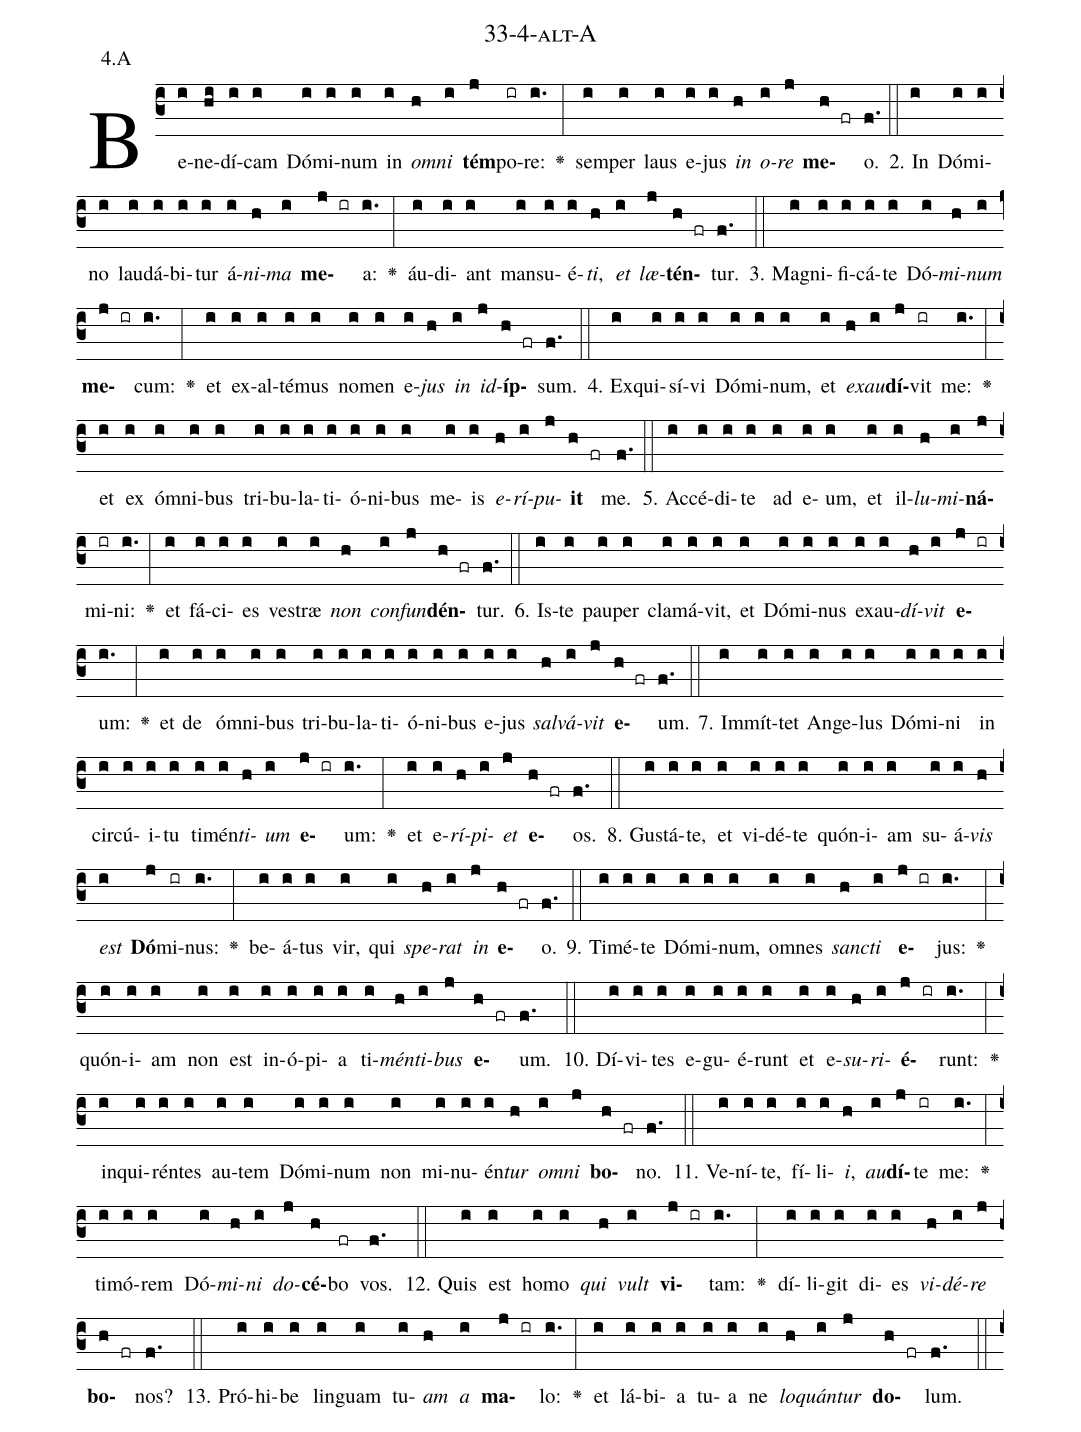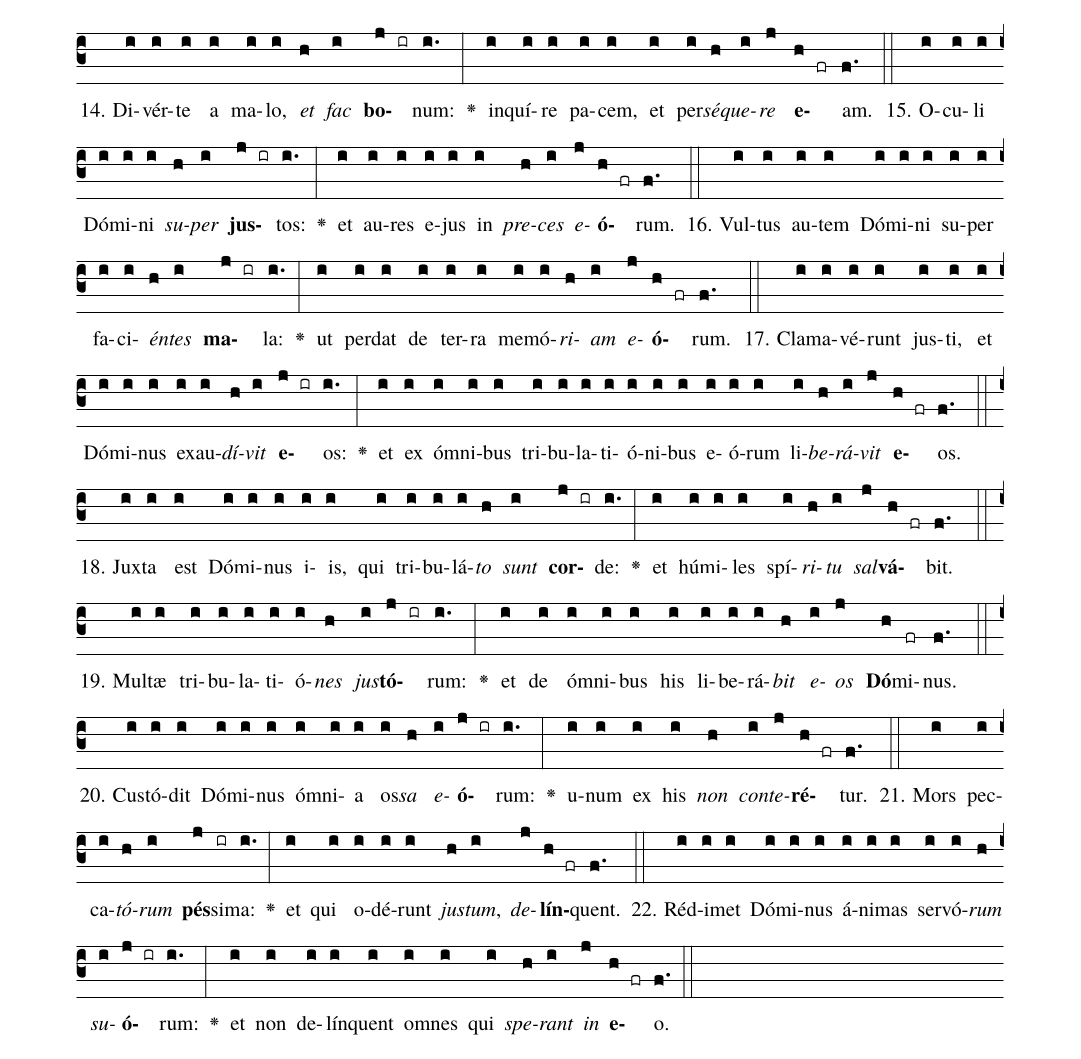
name: 33-4-alt-A;
annotation: 4.A;
%%
(c3)Be(i)ne(hi)dí(i)cam(i) Dó(i)mi(i)num(i) in(i) <i>om</i>(h)<i>ni</i>(i) <b>tém</b>(j)po(ir)re:(i.) <v>\greheightstar</v>(:) sem(i)per(i) laus(i) e(i)jus(i) <i>in</i>(h) <i>o</i>(i)<i>re</i>(j) <b>me</b>(h fr)o.(f.) (::)
2. In(i) Dó(i)mi(i)no(i) lau(i)dá(i)bi(i)tur(i) á(i)<i>ni</i>(h)<i>ma</i>(i) <b>me</b>(j ir)a:(i.) <v>\greheightstar</v>(:) áu(i)di(i)ant(i) man(i)su(i)é(i)<i>ti</i>,(h) <i>et</i>(i) <i>læ</i>(j)<b>tén</b>(h fr)tur.(f.) (::)
3. Ma(i)gni(i)fi(i)cá(i)te(i) Dó(i)<i>mi</i>(h)<i>num</i>(i) <b>me</b>(j ir)cum:(i.) <v>\greheightstar</v>(:) et(i) ex(i)al(i)té(i)mus(i) no(i)men(i) e(i)<i>jus</i>(h) <i>in</i>(i) <i>id</i>(j)<b>íp</b>(h fr)sum.(f.) (::)
4. Ex(i)qui(i)sí(i)vi(i) Dó(i)mi(i)num,(i) et(i) <i>ex</i>(h)<i>au</i>(i)<b>dí</b>(j)vit(ir) me:(i.) <v>\greheightstar</v>(:) et(i) ex(i) óm(i)ni(i)bus(i) tri(i)bu(i)la(i)ti(i)ó(i)ni(i)bus(i) me(i)is(i) <i>e</i>(h)<i>rí</i>(i)<i>pu</i>(j)<b>it</b>(h fr) me.(f.) (::)
5. Ac(i)cé(i)di(i)te(i) ad(i) e(i)um,(i) et(i) il(i)<i>lu</i>(h)<i>mi</i>(i)<b>ná</b>(j)mi(ir)ni:(i.) <v>\greheightstar</v>(:) et(i) fá(i)ci(i)es(i) ves(i)træ(i) <i>non</i>(h) <i>con</i>(i)<i>fun</i>(j)<b>dén</b>(h fr)tur.(f.) (::)
6. Is(i)te(i) pau(i)per(i) cla(i)má(i)vit,(i) et(i) Dó(i)mi(i)nus(i) ex(i)au(i)<i>dí</i>(h)<i>vit</i>(i) <b>e</b>(j ir)um:(i.) <v>\greheightstar</v>(:) et(i) de(i) óm(i)ni(i)bus(i) tri(i)bu(i)la(i)ti(i)ó(i)ni(i)bus(i) e(i)jus(i) <i>sal</i>(h)<i>vá</i>(i)<i>vit</i>(j) <b>e</b>(h fr)um.(f.) (::)
7. Im(i)mít(i)tet(i) An(i)ge(i)lus(i) Dó(i)mi(i)ni(i) in(i) cir(i)cú(i)i(i)tu(i) ti(i)mén(i)<i>ti</i>(h)<i>um</i>(i) <b>e</b>(j ir)um:(i.) <v>\greheightstar</v>(:) et(i) e(i)<i>rí</i>(h)<i>pi</i>(i)<i>et</i>(j) <b>e</b>(h fr)os.(f.) (::)
8. Gus(i)tá(i)te,(i) et(i) vi(i)dé(i)te(i) quón(i)i(i)am(i) su(i)á(i)<i>vis</i>(h) <i>est</i>(i) <b>Dó</b>(j)mi(ir)nus:(i.) <v>\greheightstar</v>(:) be(i)á(i)tus(i) vir,(i) qui(i) <i>spe</i>(h)<i>rat</i>(i) <i>in</i>(j) <b>e</b>(h fr)o.(f.) (::)
9. Ti(i)mé(i)te(i) Dó(i)mi(i)num,(i) om(i)nes(i) <i>sanc</i>(h)<i>ti</i>(i) <b>e</b>(j ir)jus:(i.) <v>\greheightstar</v>(:) quón(i)i(i)am(i) non(i) est(i) in(i)ó(i)pi(i)a(i) ti(i)<i>mén</i>(h)<i>ti</i>(i)<i>bus</i>(j) <b>e</b>(h fr)um.(f.) (::)
10. Dí(i)vi(i)tes(i) e(i)gu(i)é(i)runt(i) et(i) e(i)<i>su</i>(h)<i>ri</i>(i)<b>é</b>(j ir)runt:(i.) <v>\greheightstar</v>(:) in(i)qui(i)rén(i)tes(i) au(i)tem(i) Dó(i)mi(i)num(i) non(i) mi(i)nu(i)én(i)<i>tur</i>(h) <i>om</i>(i)<i>ni</i>(j) <b>bo</b>(h fr)no.(f.) (::)
11. Ve(i)ní(i)te,(i) fí(i)li(i)<i>i</i>,(h) <i>au</i>(i)<b>dí</b>(j)te(ir) me:(i.) <v>\greheightstar</v>(:) ti(i)mó(i)rem(i) Dó(i)<i>mi</i>(h)<i>ni</i>(i) <i>do</i>(j)<b>cé</b>(h)bo(fr) vos.(f.) (::)
12. Quis(i) est(i) ho(i)mo(i) <i>qui</i>(h) <i>vult</i>(i) <b>vi</b>(j ir)tam:(i.) <v>\greheightstar</v>(:) dí(i)li(i)git(i) di(i)es(i) <i>vi</i>(h)<i>dé</i>(i)<i>re</i>(j) <b>bo</b>(h fr)nos?(f.) (::)
13. Pró(i)hi(i)be(i) lin(i)guam(i) tu(i)<i>am</i>(h) <i>a</i>(i) <b>ma</b>(j ir)lo:(i.) <v>\greheightstar</v>(:) et(i) lá(i)bi(i)a(i) tu(i)a(i) ne(i) <i>lo</i>(h)<i>quán</i>(i)<i>tur</i>(j) <b>do</b>(h fr)lum.(f.) (::)
14. Di(i)vér(i)te(i) a(i) ma(i)lo,(i) <i>et</i>(h) <i>fac</i>(i) <b>bo</b>(j ir)num:(i.) <v>\greheightstar</v>(:) in(i)quí(i)re(i) pa(i)cem,(i) et(i) per(i)<i>sé</i>(h)<i>que</i>(i)<i>re</i>(j) <b>e</b>(h fr)am.(f.) (::)
15. O(i)cu(i)li(i) Dó(i)mi(i)ni(i) <i>su</i>(h)<i>per</i>(i) <b>jus</b>(j ir)tos:(i.) <v>\greheightstar</v>(:) et(i) au(i)res(i) e(i)jus(i) in(i) <i>pre</i>(h)<i>ces</i>(i) <i>e</i>(j)<b>ó</b>(h fr)rum.(f.) (::)
16. Vul(i)tus(i) au(i)tem(i) Dó(i)mi(i)ni(i) su(i)per(i) fa(i)ci(i)<i>én</i>(h)<i>tes</i>(i) <b>ma</b>(j ir)la:(i.) <v>\greheightstar</v>(:) ut(i) per(i)dat(i) de(i) ter(i)ra(i) me(i)mó(i)<i>ri</i>(h)<i>am</i>(i) <i>e</i>(j)<b>ó</b>(h fr)rum.(f.) (::)
17. Cla(i)ma(i)vé(i)runt(i) jus(i)ti,(i) et(i) Dó(i)mi(i)nus(i) ex(i)au(i)<i>dí</i>(h)<i>vit</i>(i) <b>e</b>(j ir)os:(i.) <v>\greheightstar</v>(:) et(i) ex(i) óm(i)ni(i)bus(i) tri(i)bu(i)la(i)ti(i)ó(i)ni(i)bus(i) e(i)ó(i)rum(i) li(i)<i>be</i>(h)<i>rá</i>(i)<i>vit</i>(j) <b>e</b>(h fr)os.(f.) (::)
18. Jux(i)ta(i) est(i) Dó(i)mi(i)nus(i) i(i)is,(i) qui(i) tri(i)bu(i)lá(i)<i>to</i>(h) <i>sunt</i>(i) <b>cor</b>(j ir)de:(i.) <v>\greheightstar</v>(:) et(i) hú(i)mi(i)les(i) spí(i)<i>ri</i>(h)<i>tu</i>(i) <i>sal</i>(j)<b>vá</b>(h fr)bit.(f.) (::)
19. Mul(i)tæ(i) tri(i)bu(i)la(i)ti(i)ó(i)<i>nes</i>(h) <i>jus</i>(i)<b>tó</b>(j ir)rum:(i.) <v>\greheightstar</v>(:) et(i) de(i) óm(i)ni(i)bus(i) his(i) li(i)be(i)rá(i)<i>bit</i>(h) <i>e</i>(i)<i>os</i>(j) <b>Dó</b>(h)mi(fr)nus.(f.) (::)
20. Cus(i)tó(i)dit(i) Dó(i)mi(i)nus(i) óm(i)ni(i)a(i) os(i)<i>sa</i>(h) <i>e</i>(i)<b>ó</b>(j ir)rum:(i.) <v>\greheightstar</v>(:) u(i)num(i) ex(i) his(i) <i>non</i>(h) <i>con</i>(i)<i>te</i>(j)<b>ré</b>(h fr)tur.(f.) (::)
21. Mors(i) pec(i)ca(i)<i>tó</i>(h)<i>rum</i>(i) <b>pés</b>(j)si(ir)ma:(i.) <v>\greheightstar</v>(:) et(i) qui(i) o(i)dé(i)runt(i) <i>jus</i>(h)<i>tum</i>,(i) <i>de</i>(j)<b>lín</b>(h fr)quent.(f.) (::)
22. Réd(i)i(i)met(i) Dó(i)mi(i)nus(i) á(i)ni(i)mas(i) ser(i)vó(i)<i>rum</i>(h) <i>su</i>(i)<b>ó</b>(j ir)rum:(i.) <v>\greheightstar</v>(:) et(i) non(i) de(i)lín(i)quent(i) om(i)nes(i) qui(i) <i>spe</i>(h)<i>rant</i>(i) <i>in</i>(j) <b>e</b>(h fr)o.(f.) (::)
